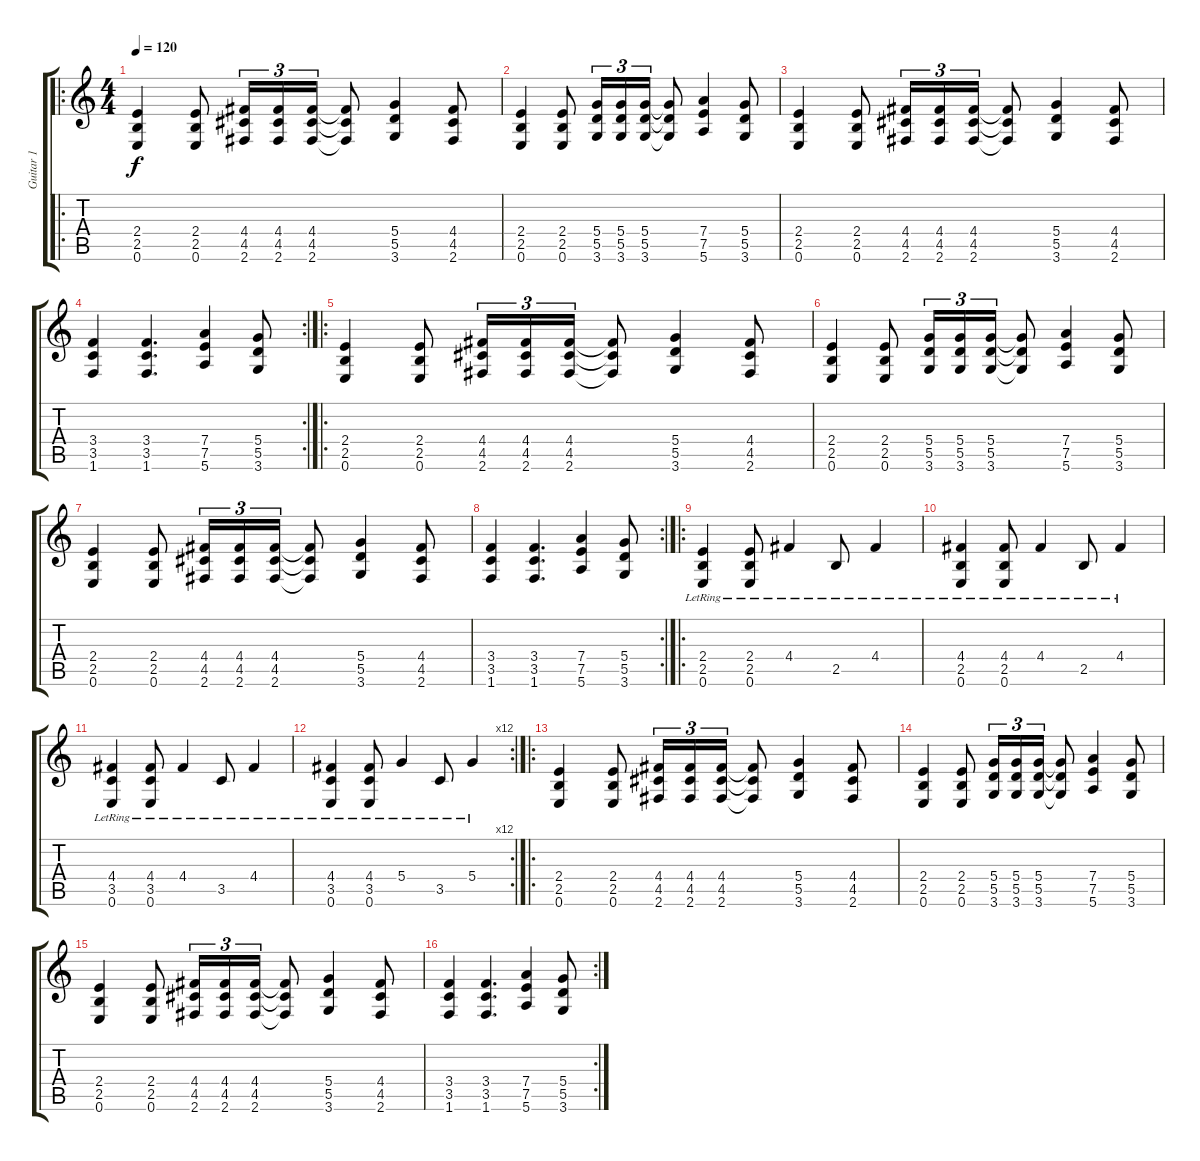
\track ("Guitar 1" "Guitar 1") {instrument distortionguitar}
\staff {score tabs}
\tuning (E4 B3 G3 D3 A2 E2) {hide}
\ro
\ts (4 4)
\tempo 120
\clef g2
\ks c
(2.4 2.5 0.6).4{dy f} (2.4 2.5 0.6).8 (4.4 4.5 2.6).16{tu (3 2)} (4.4 4.5 2.6).16{tu (3 2)} (4.4 4.5 2.6).16{tu (3 2)} (4.4{t} 4.5{t} 2.6{t}).8 (5.4 5.5 3.6).4 (4.4 4.5 2.6).8 |
(2.4 2.5 0.6).4 (2.4 2.5 0.6).8 (5.4 5.5 3.6).16{tu (3 2)} (5.4 5.5 3.6).16{tu (3 2)} (5.4 5.5 3.6).16{tu (3 2)} (5.4{t} 5.5{t} 3.6{t}).8 (7.4 7.5 5.6).4 (5.4 5.5 3.6).8 |
(2.4 2.5 0.6).4 (2.4 2.5 0.6).8 (4.4 4.5 2.6).16{tu (3 2)} (4.4 4.5 2.6).16{tu (3 2)} (4.4 4.5 2.6).16{tu (3 2)} (4.4{t} 4.5{t} 2.6{t}).8 (5.4 5.5 3.6).4 (4.4 4.5 2.6).8 |
\rc 2
(3.4 3.5 1.6).4 (3.4 3.5 1.6).4{d} (7.4 7.5 5.6).4 (5.4 5.5 3.6).8 |
\ro
(2.4 2.5 0.6).4 (2.4 2.5 0.6).8 (4.4 4.5 2.6).16{tu (3 2)} (4.4 4.5 2.6).16{tu (3 2)} (4.4 4.5 2.6).16{tu (3 2)} (4.4{t} 4.5{t} 2.6{t}).8 (5.4 5.5 3.6).4 (4.4 4.5 2.6).8 |
(2.4 2.5 0.6).4 (2.4 2.5 0.6).8 (5.4 5.5 3.6).16{tu (3 2)} (5.4 5.5 3.6).16{tu (3 2)} (5.4 5.5 3.6).16{tu (3 2)} (5.4{t} 5.5{t} 3.6{t}).8 (7.4 7.5 5.6).4 (5.4 5.5 3.6).8 |
(2.4 2.5 0.6).4 (2.4 2.5 0.6).8 (4.4 4.5 2.6).16{tu (3 2)} (4.4 4.5 2.6).16{tu (3 2)} (4.4 4.5 2.6).16{tu (3 2)} (4.4{t} 4.5{t} 2.6{t}).8 (5.4 5.5 3.6).4 (4.4 4.5 2.6).8 |
\rc 2
(3.4 3.5 1.6).4 (3.4 3.5 1.6).4{d} (7.4 7.5 5.6).4 (5.4 5.5 3.6).8 |
\ro
(2.4{lr} 2.5{lr} 0.6{lr}).4 (2.4{lr} 2.5{lr} 0.6{lr}).8 4.4{lr}.4 2.5{lr}.8 4.4{lr}.4 |
(4.4{lr} 2.5{lr} 0.6{lr}).4 (4.4{lr} 2.5{lr} 0.6{lr}).8 4.4{lr}.4 2.5{lr}.8 4.4{lr}.4 |
(4.4{lr} 3.5{lr} 0.6{lr}).4 (4.4{lr} 3.5{lr} 0.6{lr}).8 4.4{lr}.4 3.5{lr}.8 4.4{lr}.4 |
\rc 12
(4.4{lr} 3.5{lr} 0.6{lr}).4 (4.4{lr} 3.5{lr} 0.6{lr}).8 5.4{lr}.4 3.5{lr}.8 5.4{lr}.4 |
\ro
(2.4 2.5 0.6).4 (2.4 2.5 0.6).8 (4.4 4.5 2.6).16{tu (3 2)} (4.4 4.5 2.6).16{tu (3 2)} (4.4 4.5 2.6).16{tu (3 2)} (4.4{t} 4.5{t} 2.6{t}).8 (5.4 5.5 3.6).4 (4.4 4.5 2.6).8 |
(2.4 2.5 0.6).4 (2.4 2.5 0.6).8 (5.4 5.5 3.6).16{tu (3 2)} (5.4 5.5 3.6).16{tu (3 2)} (5.4 5.5 3.6).16{tu (3 2)} (5.4{t} 5.5{t} 3.6{t}).8 (7.4 7.5 5.6).4 (5.4 5.5 3.6).8 |
(2.4 2.5 0.6).4 (2.4 2.5 0.6).8 (4.4 4.5 2.6).16{tu (3 2)} (4.4 4.5 2.6).16{tu (3 2)} (4.4 4.5 2.6).16{tu (3 2)} (4.4{t} 4.5{t} 2.6{t}).8 (5.4 5.5 3.6).4 (4.4 4.5 2.6).8 |
\rc 2
(3.4 3.5 1.6).4 (3.4 3.5 1.6).4{d} (7.4 7.5 5.6).4 (5.4 5.5 3.6).8
